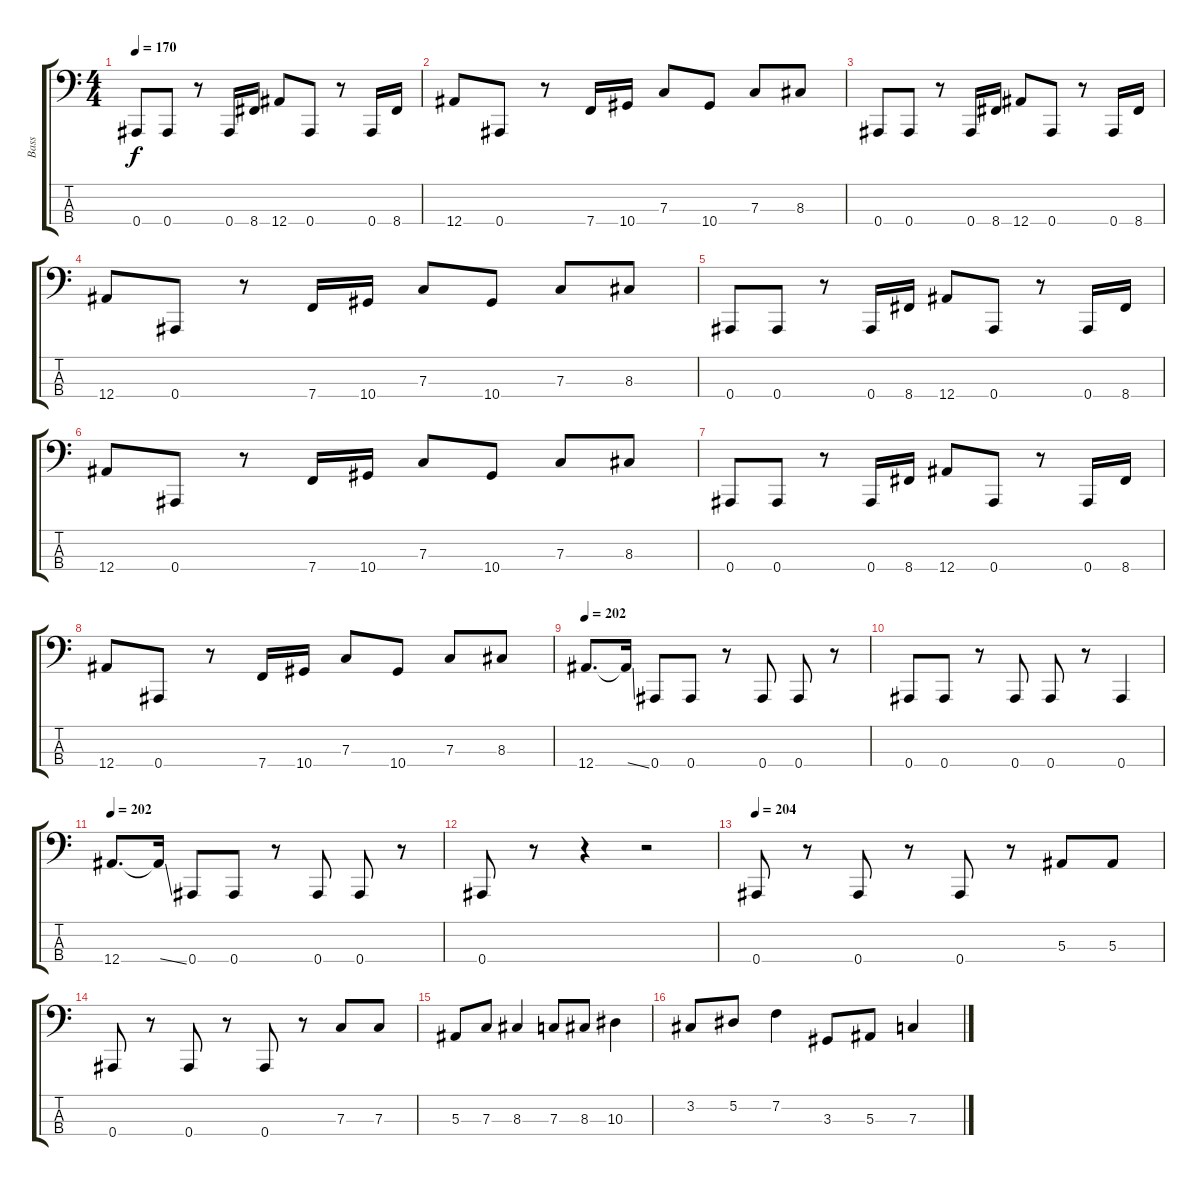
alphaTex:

\track ("Bass" "Bass") {instrument electricbassfinger}
\staff {score tabs}
\tuning (Eb2 Bb1 F1 Bb0) {hide}
\ts (4 4)
\tempo 170
\clef f4
\ks c
0.4.8{dy f} 0.4.8 r.8 0.4.16 8.4.16 12.4.8 0.4.8 r.8 0.4.16 8.4.16 |
12.4.8 0.4.8 r.8 7.4.16 10.4.16 7.3.8 10.4.8 7.3.8 8.3.8 |
0.4.8 0.4.8 r.8 0.4.16 8.4.16 12.4.8 0.4.8 r.8 0.4.16 8.4.16 |
12.4.8 0.4.8 r.8 7.4.16 10.4.16 7.3.8 10.4.8 7.3.8 8.3.8 |
0.4.8 0.4.8 r.8 0.4.16 8.4.16 12.4.8 0.4.8 r.8 0.4.16 8.4.16 |
12.4.8 0.4.8 r.8 7.4.16 10.4.16 7.3.8 10.4.8 7.3.8 8.3.8 |
0.4.8 0.4.8 r.8 0.4.16 8.4.16 12.4.8 0.4.8 r.8 0.4.16 8.4.16 |
12.4.8 0.4.8 r.8 7.4.16 10.4.16 7.3.8 10.4.8 7.3.8 8.3.8 |
\tempo 202
12.4.8{d} 12.4{ss t}.16 0.4.8 0.4.8 r.8 0.4.8 0.4.8 r.8 |
0.4.8 0.4.8 r.8 0.4.8 0.4.8 r.8 0.4.4 |
\tempo 202
12.4.8{d} 12.4{ss t}.16 0.4.8 0.4.8 r.8 0.4.8 0.4.8 r.8 |
0.4.8 r.8 r.4 r.2 |
\tempo 204
0.4.8 r.8 0.4.8 r.8 0.4.8 r.8 5.3.8 5.3.8 |
0.4.8 r.8 0.4.8 r.8 0.4.8 r.8 7.3.8 7.3.8 |
5.3.8 7.3.8 8.3.4 7.3.8 8.3.8 10.3.4 |
3.2.8 5.2.8 7.2.4 3.3.8 5.3.8 7.3.4
